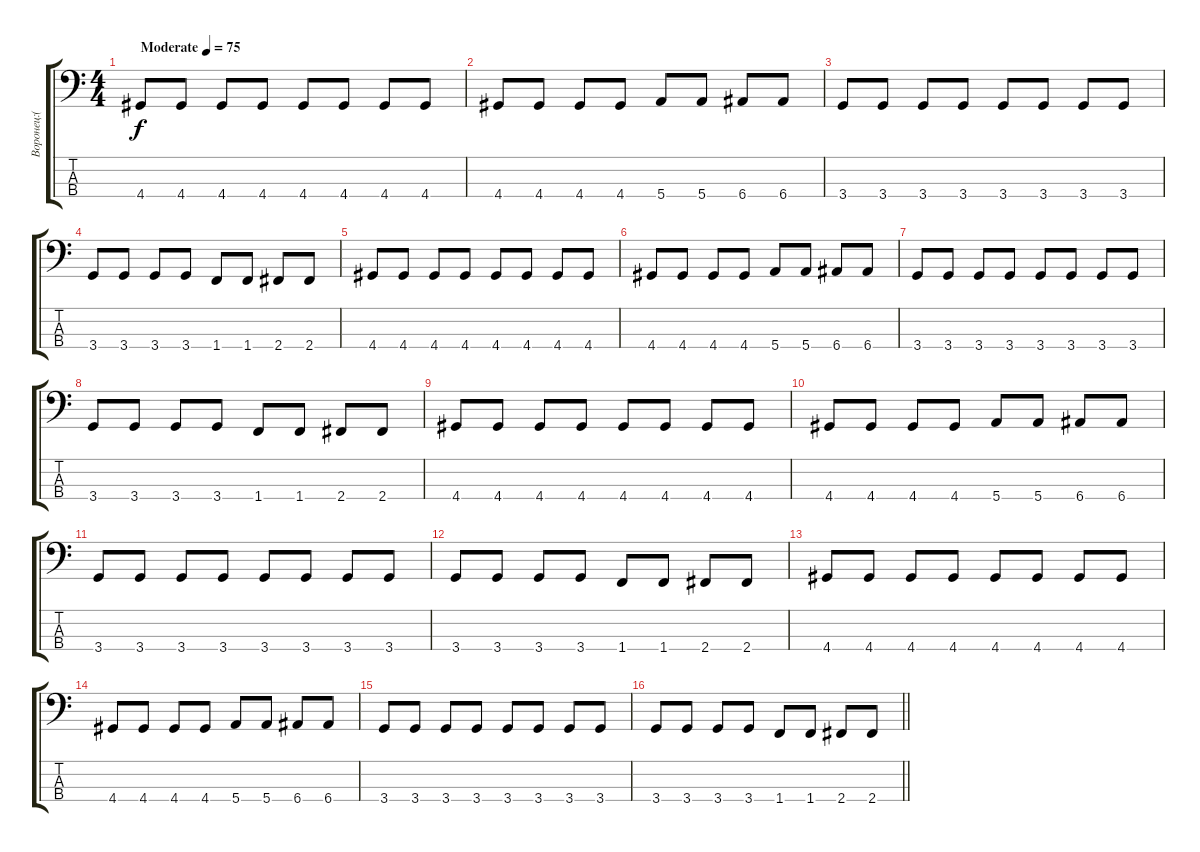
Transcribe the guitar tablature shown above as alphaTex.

\track ("Воронец:(" "Воронец:(") {instrument electricbassfinger}
\staff {score tabs}
\tuning (G2 D2 A1 E1) {hide}
\ts (4 4)
\tempo (75 "Moderate")
\clef f4
\ks c
4.4.8{dy f instrument electricbassfinger} 4.4.8 4.4.8 4.4.8 4.4.8 4.4.8 4.4.8 4.4.8 |
4.4.8 4.4.8 4.4.8 4.4.8 5.4.8 5.4.8 6.4.8 6.4.8 |
3.4.8 3.4.8 3.4.8 3.4.8 3.4.8 3.4.8 3.4.8 3.4.8 |
3.4.8 3.4.8 3.4.8 3.4.8 1.4.8 1.4.8 2.4.8 2.4.8 |
4.4.8 4.4.8 4.4.8 4.4.8 4.4.8 4.4.8 4.4.8 4.4.8 |
4.4.8 4.4.8 4.4.8 4.4.8 5.4.8 5.4.8 6.4.8 6.4.8 |
3.4.8 3.4.8 3.4.8 3.4.8 3.4.8 3.4.8 3.4.8 3.4.8 |
3.4.8 3.4.8 3.4.8 3.4.8 1.4.8 1.4.8 2.4.8 2.4.8 |
4.4.8 4.4.8 4.4.8 4.4.8 4.4.8 4.4.8 4.4.8 4.4.8 |
4.4.8 4.4.8 4.4.8 4.4.8 5.4.8 5.4.8 6.4.8 6.4.8 |
3.4.8 3.4.8 3.4.8 3.4.8 3.4.8 3.4.8 3.4.8 3.4.8 |
3.4.8 3.4.8 3.4.8 3.4.8 1.4.8 1.4.8 2.4.8 2.4.8 |
4.4.8 4.4.8 4.4.8 4.4.8 4.4.8 4.4.8 4.4.8 4.4.8 |
4.4.8 4.4.8 4.4.8 4.4.8 5.4.8 5.4.8 6.4.8 6.4.8 |
3.4.8 3.4.8 3.4.8 3.4.8 3.4.8 3.4.8 3.4.8 3.4.8 |
\barLineRight lightlight
3.4.8 3.4.8 3.4.8 3.4.8 1.4.8 1.4.8 2.4.8 2.4.8
